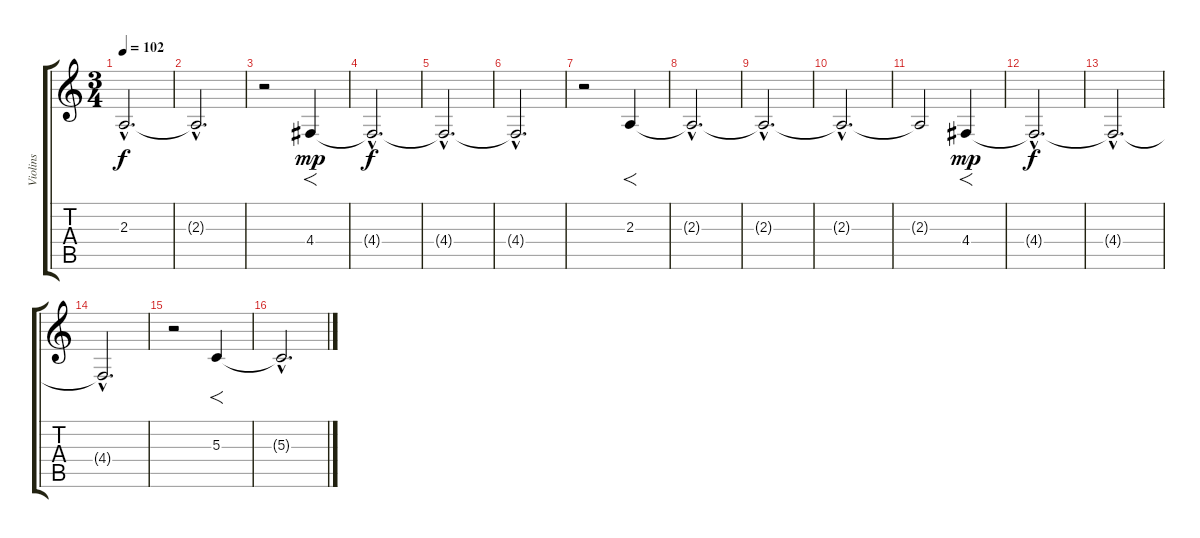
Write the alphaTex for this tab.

\track ("Violins" "Violins") {instrument stringensemble1}
\staff {score tabs}
\tuning (E4 B3 G3 D3 A2 E2) {hide}
\ts (3 4)
\tempo 102
\clef g2
\ks c
2.3{hac t}.2{d dy f} |
2.3{hac t}.2{d} |
r.2 4.4.4{f dy mp} |
4.4{hac t}.2{d dy f} |
4.4{hac t}.2{d} |
4.4{hac t}.2{d} |
r.2 2.3.4{f} |
2.3{hac t}.2{d} |
2.3{hac t}.2{d} |
2.3{hac t}.2{d} |
2.3{t}.2{volume 0} 4.4.4{f dy mp volume 10} |
4.4{hac t}.2{d dy f} |
4.4{hac t}.2{d} |
4.4{hac t}.2{d} |
r.2 5.3.4{f} |
5.3{hac t}.2{d}
